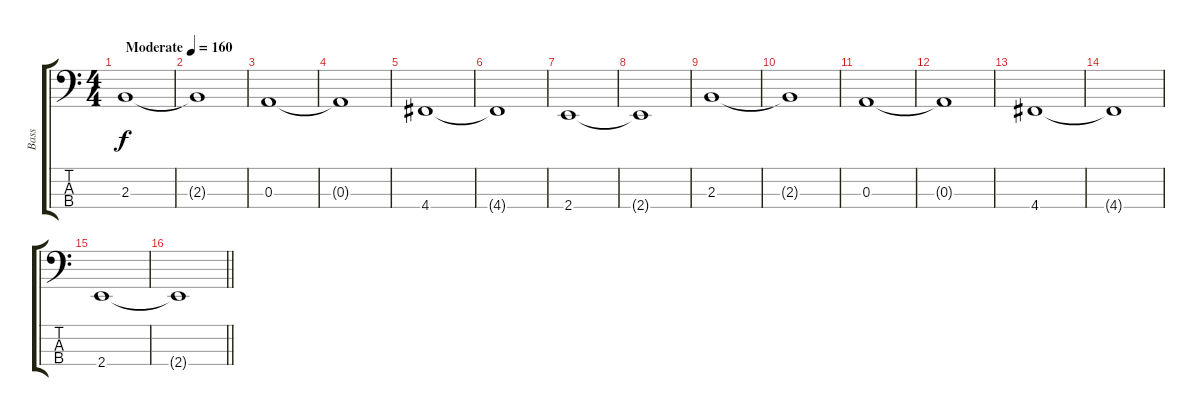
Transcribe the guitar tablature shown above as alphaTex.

\track ("Bass" "Bass") {instrument electricbassfinger}
\staff {score tabs}
\tuning (G2 D2 A1 D1) {hide}
\ts (4 4)
\tempo (160 "Moderate")
\clef f4
\ks c
2.3.1{dy f instrument electricbassfinger} |
2.3{t}.1 |
0.3.1 |
0.3{t}.1 |
4.4.1 |
4.4{t}.1 |
2.4.1 |
2.4{t}.1 |
2.3.1 |
2.3{t}.1 |
0.3.1 |
0.3{t}.1 |
4.4.1 |
4.4{t}.1 |
2.4.1 |
\barLineRight lightlight
2.4{t}.1
